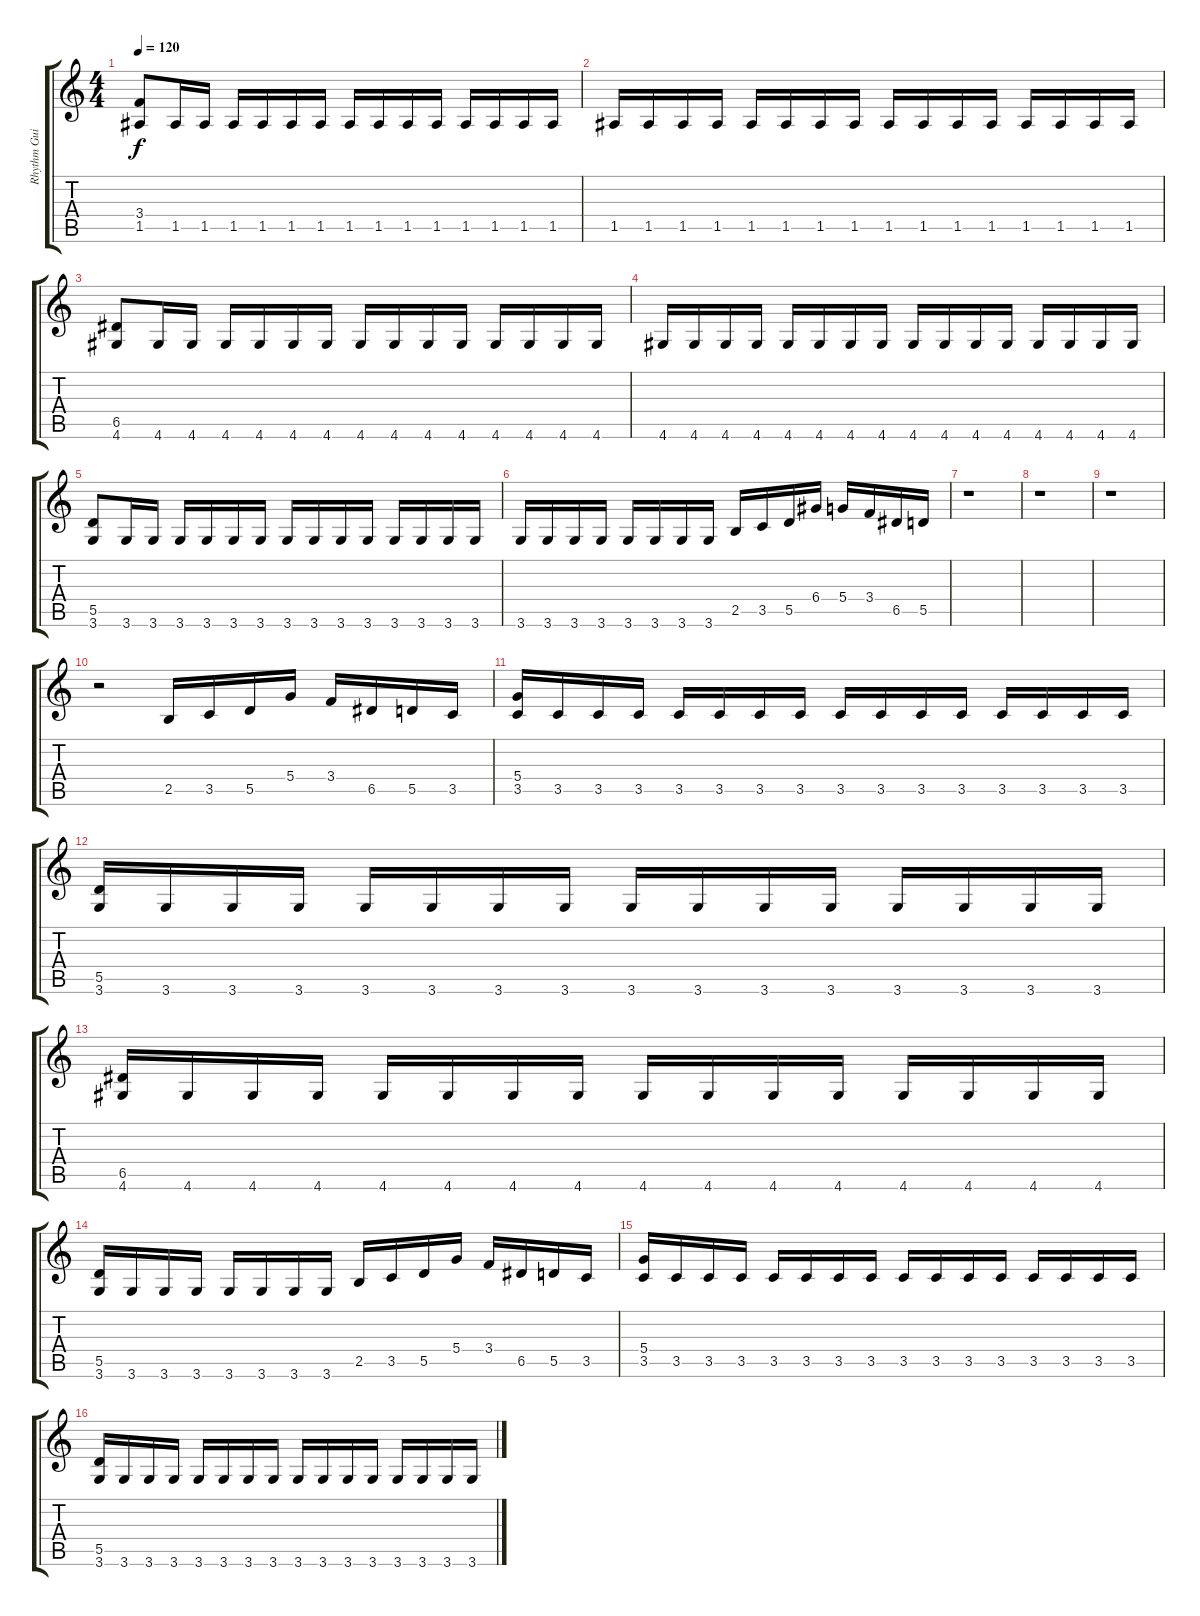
\track ("Rhythm Guitar" "Rhythm Gui") {instrument distortionguitar}
\staff {score tabs}
\tuning (E4 B3 G3 D3 A2 E2) {hide}
\ts (4 4)
\tempo 120
\clef g2
\ks c
(3.4 1.5).8{dy f} 1.5.16 1.5.16 1.5.16 1.5.16 1.5.16 1.5.16 1.5.16 1.5.16 1.5.16 1.5.16 1.5.16 1.5.16 1.5.16 1.5.16 |
1.5.16 1.5.16 1.5.16 1.5.16 1.5.16 1.5.16 1.5.16 1.5.16 1.5.16 1.5.16 1.5.16 1.5.16 1.5.16 1.5.16 1.5.16 1.5.16 |
(6.5 4.6).8 4.6.16 4.6.16 4.6.16 4.6.16 4.6.16 4.6.16 4.6.16 4.6.16 4.6.16 4.6.16 4.6.16 4.6.16 4.6.16 4.6.16 |
4.6.16 4.6.16 4.6.16 4.6.16 4.6.16 4.6.16 4.6.16 4.6.16 4.6.16 4.6.16 4.6.16 4.6.16 4.6.16 4.6.16 4.6.16 4.6.16 |
(5.5 3.6).8 3.6.16 3.6.16 3.6.16 3.6.16 3.6.16 3.6.16 3.6.16 3.6.16 3.6.16 3.6.16 3.6.16 3.6.16 3.6.16 3.6.16 |
3.6.16 3.6.16 3.6.16 3.6.16 3.6.16 3.6.16 3.6.16 3.6.16 2.5.16 3.5.16 5.5.16 6.4.16 5.4.16 3.4.16 6.5.16 5.5.16 |
r.1 |
r.1 |
r.1 |
r.2 2.5.16 3.5.16 5.5.16 5.4.16 3.4.16 6.5.16 5.5.16 3.5.16 |
(5.4 3.5).16 3.5.16 3.5.16 3.5.16 3.5.16 3.5.16 3.5.16 3.5.16 3.5.16 3.5.16 3.5.16 3.5.16 3.5.16 3.5.16 3.5.16 3.5.16 |
(5.5 3.6).16 3.6.16 3.6.16 3.6.16 3.6.16 3.6.16 3.6.16 3.6.16 3.6.16 3.6.16 3.6.16 3.6.16 3.6.16 3.6.16 3.6.16 3.6.16 |
(6.5 4.6).16 4.6.16 4.6.16 4.6.16 4.6.16 4.6.16 4.6.16 4.6.16 4.6.16 4.6.16 4.6.16 4.6.16 4.6.16 4.6.16 4.6.16 4.6.16 |
(5.5 3.6).16 3.6.16 3.6.16 3.6.16 3.6.16 3.6.16 3.6.16 3.6.16 2.5.16 3.5.16 5.5.16 5.4.16 3.4.16 6.5.16 5.5.16 3.5.16 |
(5.4 3.5).16 3.5.16 3.5.16 3.5.16 3.5.16 3.5.16 3.5.16 3.5.16 3.5.16 3.5.16 3.5.16 3.5.16 3.5.16 3.5.16 3.5.16 3.5.16 |
(5.5 3.6).16 3.6.16 3.6.16 3.6.16 3.6.16 3.6.16 3.6.16 3.6.16 3.6.16 3.6.16 3.6.16 3.6.16 3.6.16 3.6.16 3.6.16 3.6.16
